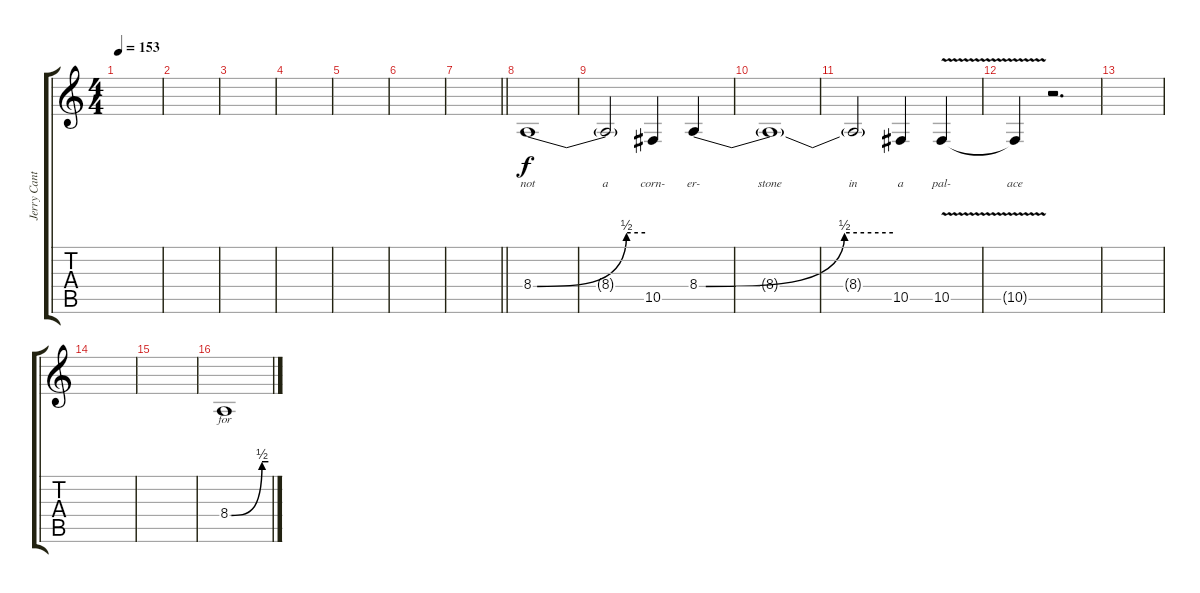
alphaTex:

\track ("Jerry Cantrell - Vocals" "Jerry Cant") {instrument lead2sawtooth}
\staff {score tabs}
\tuning (Eb4 Bb3 Gb3 Db3 Ab2 Db2) {hide}
\ts (4 4)
\tempo 153
\clef g2
\ks c
|
|
|
|
|
|
\barLineRight lightlight
|
\section ("" "")
8.4{be (custom 0 0 2 0 50 2 60 2)}.1{lyrics (0 "not") lyrics (1 "") lyrics (2 "") lyrics (3 "") lyrics (4 "")} |
8.4{t}.2{lyrics (0 "a") lyrics (1 "") lyrics (2 "") lyrics (3 "") lyrics (4 "")} 10.5.4{lyrics (0 "corn-") lyrics (1 "") lyrics (2 "") lyrics (3 "") lyrics (4 "")} 8.4{be (custom 0 0 2 0 45 2 60 2)}.4{lyrics (0 "er-") lyrics (1 "") lyrics (2 "") lyrics (3 "") lyrics (4 "")} |
8.4{t}.1{lyrics (0 "stone") lyrics (1 "") lyrics (2 "") lyrics (3 "") lyrics (4 "")} |
8.4{t}.2{lyrics (0 "in") lyrics (1 "") lyrics (2 "") lyrics (3 "") lyrics (4 "")} 10.5.4{lyrics (0 "a") lyrics (1 "") lyrics (2 "") lyrics (3 "") lyrics (4 "")} 10.5{v}.4{lyrics (0 "pal-") lyrics (1 "") lyrics (2 "") lyrics (3 "") lyrics (4 "")} |
10.5{t}.4{lyrics (0 "ace") lyrics (1 "") lyrics (2 "") lyrics (3 "") lyrics (4 "")} r.2{d} |
|
|
|
8.4{be (custom 0 0 2 0 50 2 60 2)}.1{lyrics (0 "for") lyrics (1 "") lyrics (2 "") lyrics (3 "") lyrics (4 "")}
